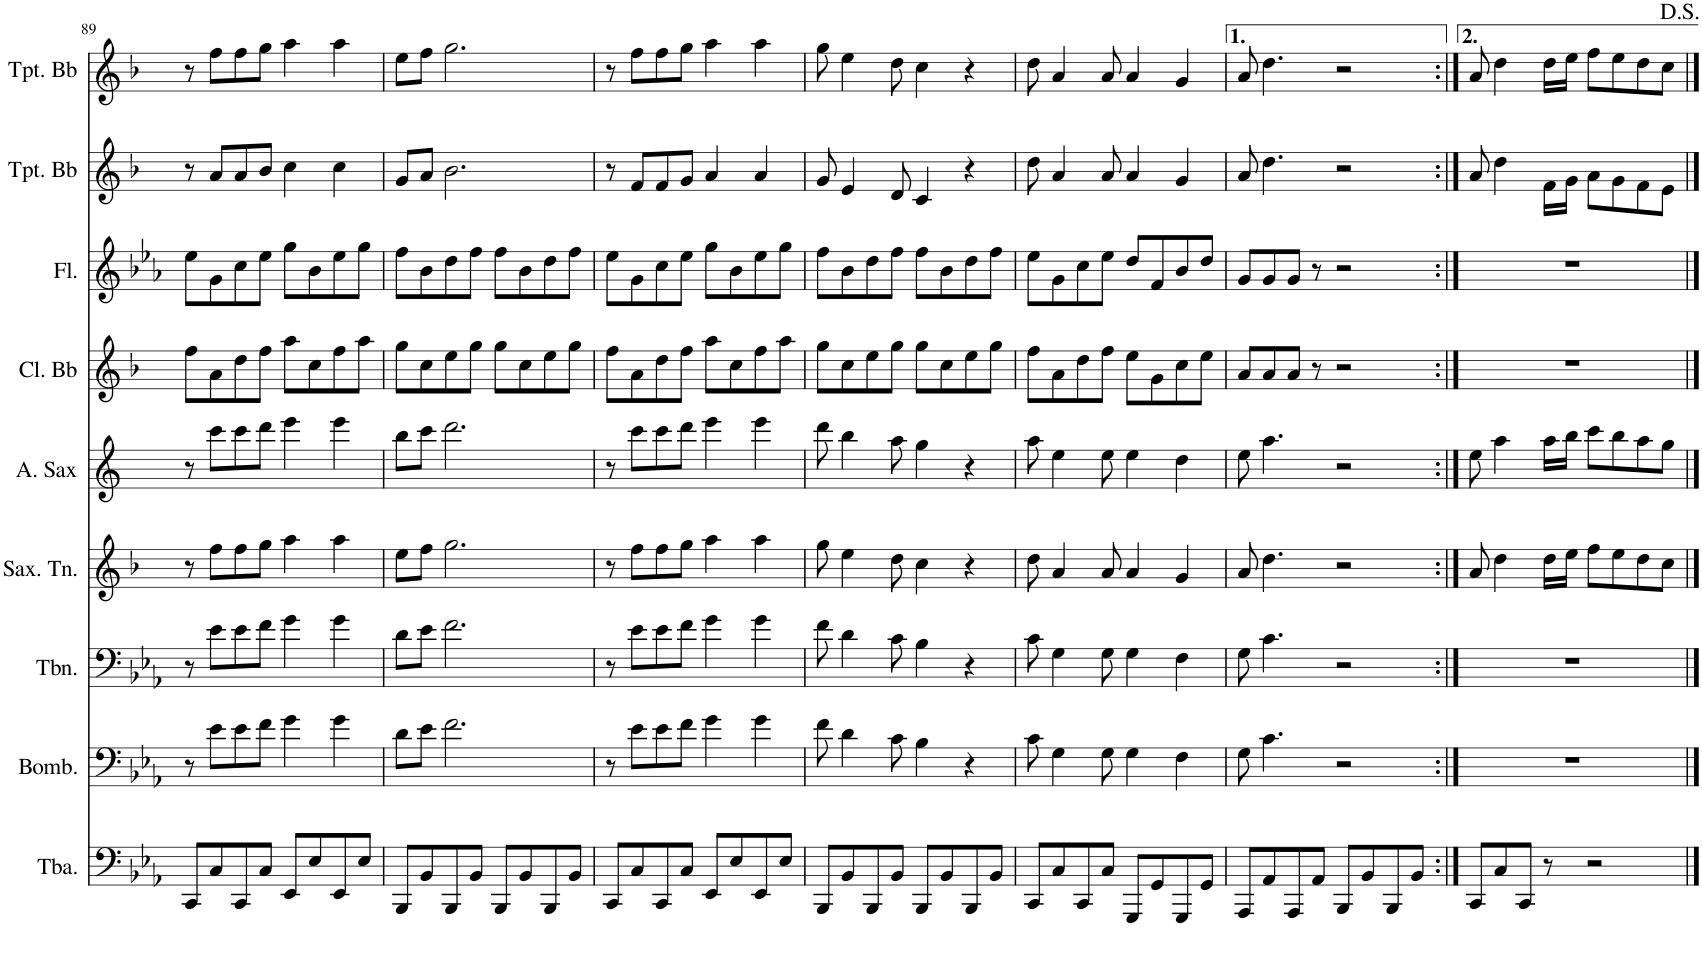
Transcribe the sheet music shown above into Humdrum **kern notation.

**kern	**kern	**kern	**kern	**kern	**kern	**kern	**kern	**kern
*part9	*part8	*part7	*part6	*part5	*part4	*part3	*part2	*part1
*staff9	*staff8	*staff7	*staff6	*staff5	*staff4	*staff3	*staff2	*staff1
*I"Tuba	*I"Bombardino	*I"Trombone	*I"Saxofone Tenor	*I"Saxofone Alto	*I"Clarineta Bb	*I"Flauta	*I"Trompete 2	*I"Trompete Bb
*I'Tba.	*I'Bomb.	*I'Tbn.	*I'Sax. Tn.	*	*I'Cl. Bb	*I'Fl.	*	*I'Tpt. Bb
!!LO:PB:g=z
*clefF4	*clefF4	*clefF4	*clefG2	*clefG2	*clefG2	*clefG2	*clefG2	*clefG2
*	*	*	*Trd8c14	*Trd5c9	*Trd1c2	*	*Trd1c2	*Trd1c2
*k[b-e-a-]	*k[b-e-a-]	*k[b-e-a-]	*k[b-]	*k[]	*k[b-]	*k[b-e-a-]	*k[b-]	*k[b-]
*M4/4	*M4/4	*M4/4	*M4/4	*M4/4	*M4/4	*M4/4	*M4/4	*M4/4
=89	=89	=89	=89	=89	=89	=89	=89	=89
8CC/L	8r	8r	8r	8r	8ff\L	8ee-\L	8r	8r
8C/	8e-\L	8e-\L	8ff\L	8ccc\L	8a\	8g\	8a/L	8ff\L
8CC/	8e-\	8e-\	8ff\	8ccc\	8dd\	8cc\	8a/	8ff\
8C/J	8f\J	8f\J	8gg\J	8ddd\J	8ff\J	8ee-\J	8b-/J	8gg\J
8EE-/L	4g\	4g\	4aa\	4eee\	8aa\L	8gg\L	4cc\	4aa\
8E-/	.	.	.	.	8cc\	8b-\	.	.
8EE-/	4g\	4g\	4aa\	4eee\	8ff\	8ee-\	4cc\	4aa\
8E-/J	.	.	.	.	8aa\J	8gg\J	.	.
=90	=90	=90	=90	=90	=90	=90	=90	=90
8BBB-/L	8d\L	8d\L	8ee\L	8bb\L	8gg\L	8ff\L	8g/L	8ee\L
8BB-/	8e-\J	8e-\J	8ff\J	8ccc\J	8cc\	8b-\	8a/J	8ff\J
8BBB-/	2.f\	2.f\	2.gg\	2.ddd\	8ee\	8dd\	2.b-\	2.gg\
8BB-/J	.	.	.	.	8gg\J	8ff\J	.	.
8BBB-/L	.	.	.	.	8gg\L	8ff\L	.	.
8BB-/	.	.	.	.	8cc\	8b-\	.	.
8BBB-/	.	.	.	.	8ee\	8dd\	.	.
8BB-/J	.	.	.	.	8gg\J	8ff\J	.	.
=91	=91	=91	=91	=91	=91	=91	=91	=91
8CC/L	8r	8r	8r	8r	8ff\L	8ee-\L	8r	8r
8C/	8e-\L	8e-\L	8ff\L	8ccc\L	8a\	8g\	8f/L	8ff\L
8CC/	8e-\	8e-\	8ff\	8ccc\	8dd\	8cc\	8f/	8ff\
8C/J	8f\J	8f\J	8gg\J	8ddd\J	8ff\J	8ee-\J	8g/J	8gg\J
8EE-/L	4g\	4g\	4aa\	4eee\	8aa\L	8gg\L	4a/	4aa\
8E-/	.	.	.	.	8cc\	8b-\	.	.
8EE-/	4g\	4g\	4aa\	4eee\	8ff\	8ee-\	4a/	4aa\
8E-/J	.	.	.	.	8aa\J	8gg\J	.	.
=92	=92	=92	=92	=92	=92	=92	=92	=92
8BBB-/L	8f\	8f\	8gg\	8ddd\	8gg\L	8ff\L	8g/	8gg\
8BB-/	4d\	4d\	4ee\	4bb\	8cc\	8b-\	4e/	4ee\
8BBB-/	.	.	.	.	8ee\	8dd\	.	.
8BB-/J	8c\	8c\	8dd\	8aa\	8gg\J	8ff\J	8d/	8dd\
8BBB-/L	4B-\	4B-\	4cc\	4gg\	8gg\L	8ff\L	4c/	4cc\
8BB-/	.	.	.	.	8cc\	8b-\	.	.
8BBB-/	4r	4r	4r	4r	8ee\	8dd\	4r	4r
8BB-/J	.	.	.	.	8gg\J	8ff\J	.	.
=93	=93	=93	=93	=93	=93	=93	=93	=93
8CC/L	8c\	8c\	8dd\	8aa\	8ff\L	8ee-\L	8dd\	8dd\
8C/	4G\	4G\	4a/	4ee\	8a\	8g\	4a/	4a/
8CC/	.	.	.	.	8dd\	8cc\	.	.
8C/J	8G\	8G\	8a/	8ee\	8ff\J	8ee-\J	8a/	8a/
8GGG/L	4G\	4G\	4a/	4ee\	8ee\L	8dd/L	4a/	4a/
8GG/	.	.	.	.	8g\	8f/	.	.
8GGG/	4F\	4F\	4g/	4dd\	8cc\	8b-/	4g/	4g/
8GG/J	.	.	.	.	8ee\J	8dd/J	.	.
=94	=94	=94	=94	=94	=94	=94	=94	=94
8AAA-/L	8G\	8G\	8a/	8ee\	8a/L	8g/L	8a/	8a/
8AA-/	4.c\	4.c\	4.dd\	4.aa\	8a/	8g/	4.dd\	4.dd\
8AAA-/	.	.	.	.	8a/J	8g/J	.	.
8AA-/J	.	.	.	.	8r	8r	.	.
8BBB-/L	2r	2r	2r	2r	2r	2r	2r	2r
8BB-/	.	.	.	.	.	.	.	.
8BBB-/	.	.	.	.	.	.	.	.
8BB-/J	.	.	.	.	.	.	.	.
=95:|!	=95:|!	=95:|!	=95:|!	=95:|!	=95:|!	=95:|!	=95:|!	=95:|!
8CC/L	1r	1r	8a/	8ee\	1r	1r	8a/	8a/
8C/	.	.	4dd\	4aa\	.	.	4dd\	4dd\
8CC/J	.	.	.	.	.	.	.	.
8r	.	.	16dd\LL	16aa\LL	.	.	16f\LL	16dd\LL
.	.	.	16ee\JJ	16bb\JJ	.	.	16g\JJ	16ee\JJ
2r	.	.	8ff\L	8ccc\L	.	.	8a\L	8ff\L
.	.	.	8ee\	8bb\	.	.	8g\	8ee\
.	.	.	8dd\	8aa\	.	.	8f\	8dd\
.	.	.	8cc\J	8gg\J	.	.	8e\J	8cc\J
==	==	==	==	==	==	==	==	==
*-	*-	*-	*-	*-	*-	*-	*-	*-
